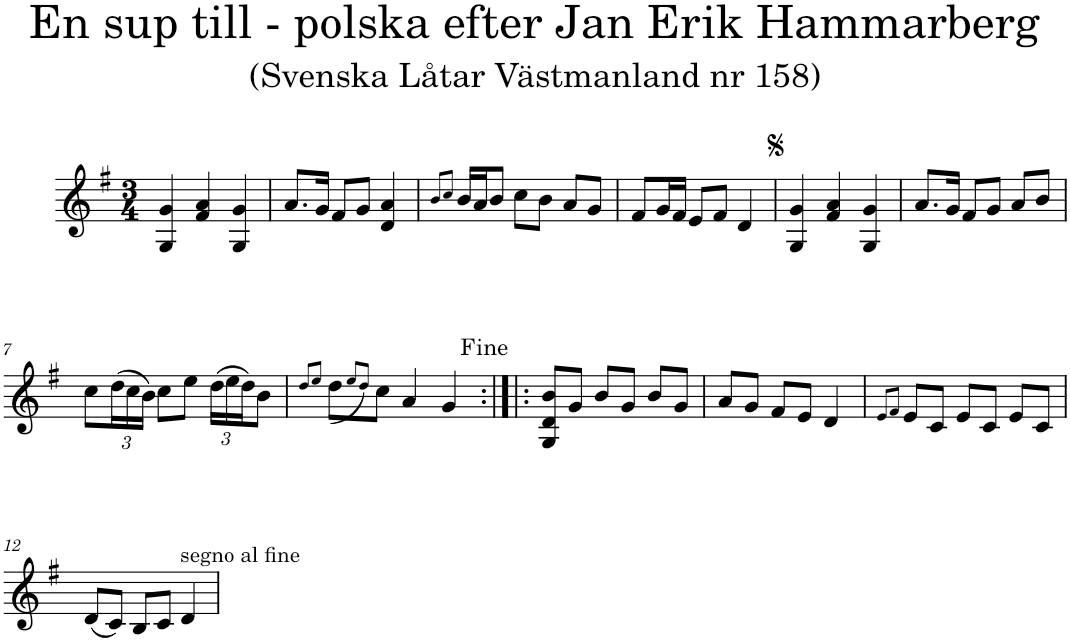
**kern
*part1
*staff1
*I"Piano
*I'Pno
*clefG2
*k[f#]
*G:
*M3/4
=1
4G/ 4g/
4f#/ 4a/
4G/ 4g/
=2
8.a/L
16g/Jk
8f#/L
8g/J
4d/ 4a/
=3
8qb/L
8qcc/J
16b/LL
16a/J
8b/J
8cc\L
8b\J
8a/L
8g/J
=4
8f#/L
16g/L
16f#/JJ
8e/L
8f#/J
4d/
=5
4G/ 4g/
4f#/ 4a/
4G/ 4g/
=6
8.a/L
16g/Jk
8f#/L
8g/J
8a/L
8b/J
!!LO:LB:g=z
=7
8cc\L
*Xbrackettup
(24dd\L
24cc\
24b\JJ)
8cc\L
8ee\J
(24dd\LL
24ee\
24dd\J)
8b\J
=8
8qdd/L
8qee/J
(<8dd\L
8qee/L
8qdd/J)
8cc\J
4a/
4g/
=9:|!|:
8G/ 8d/ 8b/L
8g/J
8b/L
8g/J
8b/L
8g/J
=10
8a/L
8g/J
8f#/L
8e/J
4d/
=11
8qe/L
8qf#/J
8e/L
8c/J
8e/L
8c/J
8e/L
8c/J
!!LO:LB:g=z
=12
(8d/L
8c/J)
8B/L
8c/J
!LO:TX:a:t=segno al fine
4d/
=
*-
